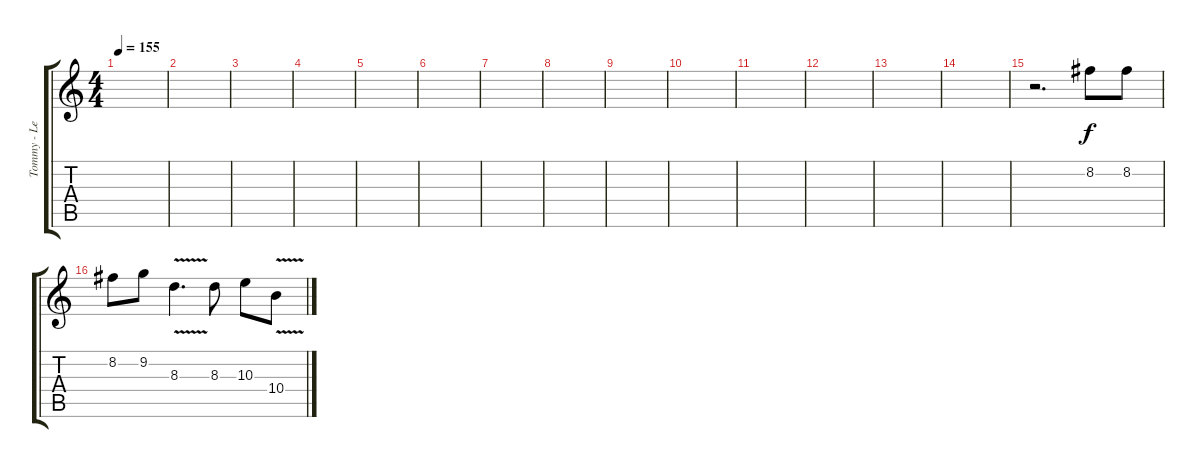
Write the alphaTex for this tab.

\track ("Tommy - Lead Guitar" "Tommy - Le") {instrument distortionguitar}
\staff {score tabs}
\tuning (Eb4 Bb3 Gb3 Db3 Ab2 Eb2) {hide}
\ts (4 4)
\tempo 155
\clef g2
\ks c
|
|
|
|
|
|
|
|
|
|
|
|
|
|
r.2{d} 8.2.8 8.2.8 |
8.2.8 9.2.8 8.3{v}.4{d} 8.3.8 10.3.8 10.4{v}.8
